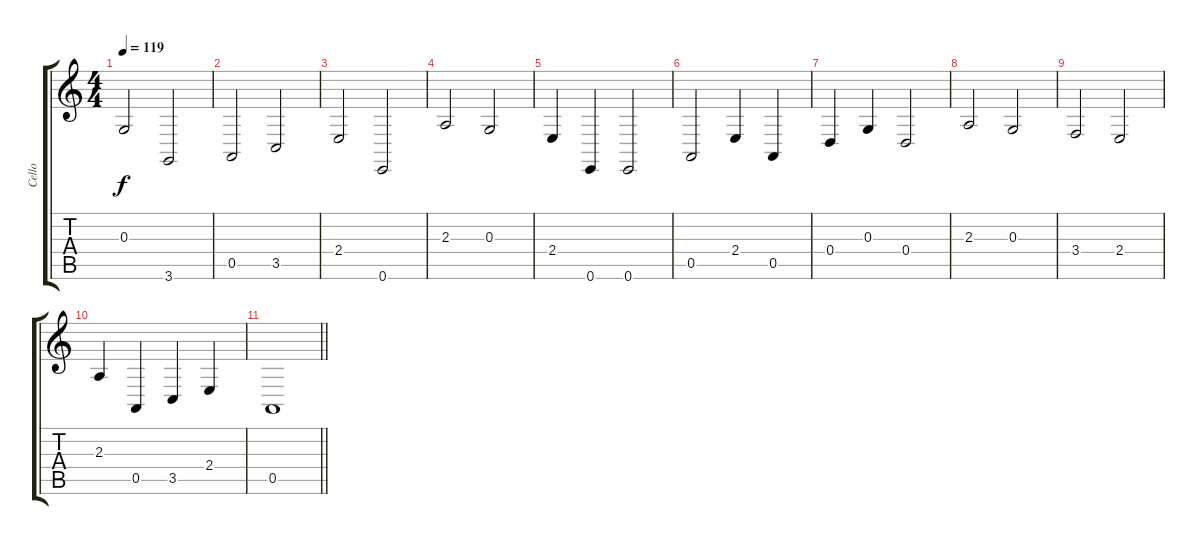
\track ("Cello" "Cello") {instrument cello}
\staff {score tabs}
\tuning (E4 B3 G3 D3 A2 E2) {hide}
\ts (4 4)
\tempo 119
\clef g2
\ks c
0.3.2{dy f} 3.6.2 |
0.5.2 3.5.2 |
2.4.2 0.6.2 |
2.3.2 0.3.2 |
2.4.4 0.6.4 0.6.2 |
0.5.2 2.4.4 0.5.4 |
0.4.4 0.3.4 0.4.2 |
2.3.2 0.3.2 |
3.4.2 2.4.2 |
2.3.4 0.5.4 3.5.4 2.4.4 |
\barLineRight lightlight
0.5.1{volume 0}
